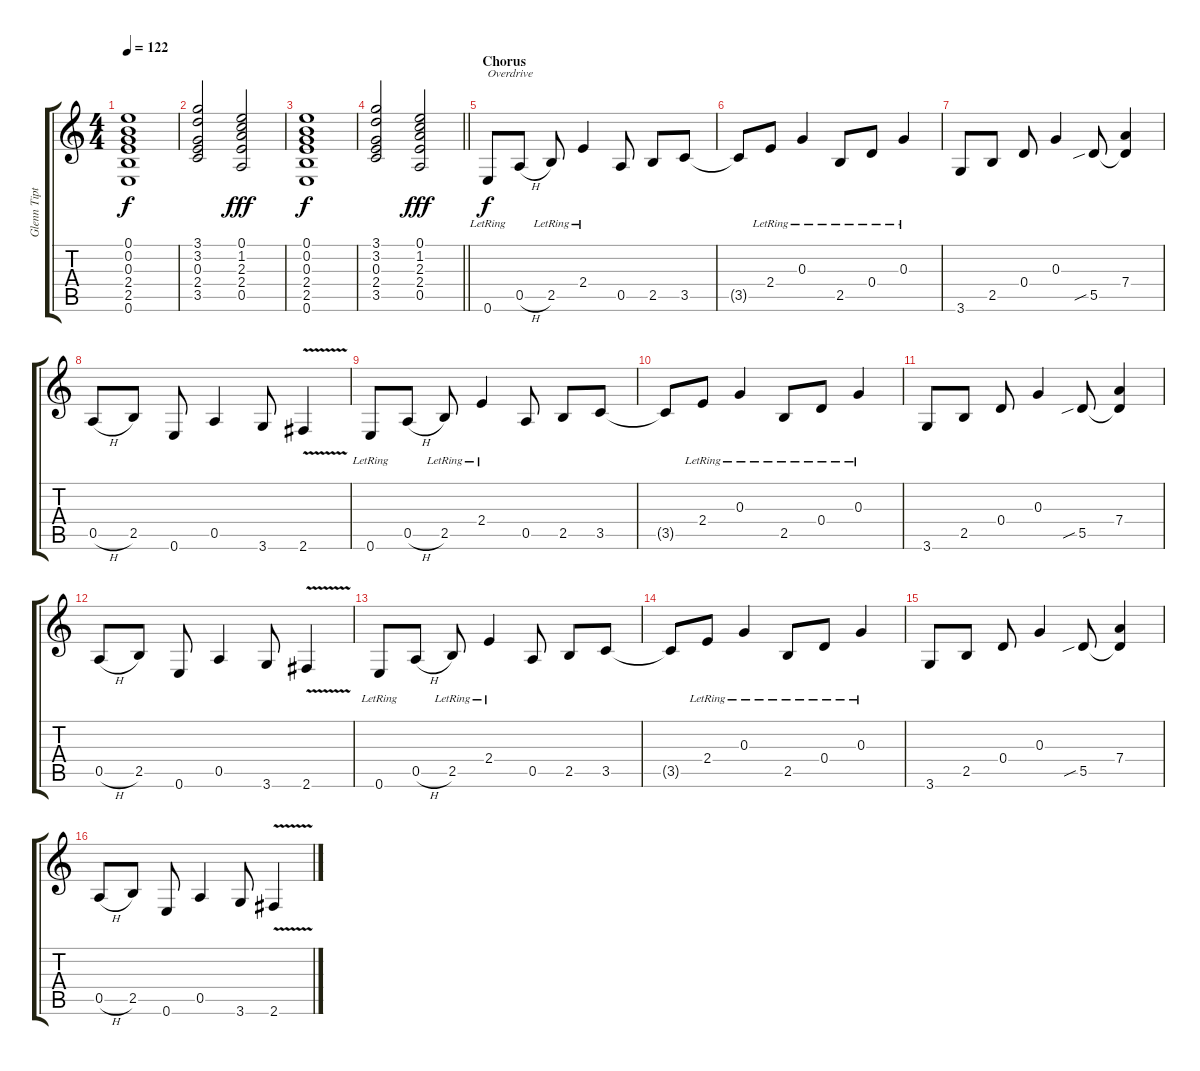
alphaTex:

\track ("Glenn Tipton" "Glenn Tipt") {instrument overdrivenguitar}
\staff {score tabs}
\tuning (E4 B3 G3 D3 A2 E2) {hide}
\ts (4 4)
\tempo 122
\clef g2
\ks c
(0.1 0.2 0.3 2.4 2.5 0.6).1{dy f} |
(3.1 3.2 0.3 2.4 3.5).2 (0.1 1.2 2.3 2.4 0.5).2{dy fff} |
(0.1 0.2 0.3 2.4 2.5 0.6).1{dy f} |
\barLineRight lightlight
(3.1 3.2 0.3 2.4 3.5).2 (0.1 1.2 2.3 2.4 0.5).2{dy fff} |
\section ("" "Chorus")
0.6{lr}.8{txt "Overdrive" dy f volume 14 instrument overdrivenguitar} 0.5{h}.8 2.5{lr}.8 2.4{lr}.4 0.5.8 2.5.8 3.5.8 |
3.5{t}.8 2.4{lr}.8 0.3{lr}.4 2.5{lr}.8 0.4{lr}.8 0.3{lr}.4 |
3.6.8 2.5.8 0.4.8 0.3.4 5.5{sib}.8 (7.4 5.5{t}).4 |
0.5{h}.8 2.5.8 0.6.8 0.5.4 3.6.8 2.6{v}.4 |
0.6{lr}.8 0.5{h}.8 2.5{lr}.8 2.4{lr}.4 0.5.8 2.5.8 3.5.8 |
3.5{t}.8 2.4{lr}.8 0.3{lr}.4 2.5{lr}.8 0.4{lr}.8 0.3{lr}.4 |
3.6.8 2.5.8 0.4.8 0.3.4 5.5{sib}.8 (7.4 5.5{t}).4 |
0.5{h}.8 2.5.8 0.6.8 0.5.4 3.6.8 2.6{v}.4 |
0.6{lr}.8 0.5{h}.8 2.5{lr}.8 2.4{lr}.4 0.5.8 2.5.8 3.5.8 |
3.5{t}.8 2.4{lr}.8 0.3{lr}.4 2.5{lr}.8 0.4{lr}.8 0.3{lr}.4 |
3.6.8 2.5.8 0.4.8 0.3.4 5.5{sib}.8 (7.4 5.5{t}).4 |
0.5{h}.8 2.5.8 0.6.8 0.5.4 3.6.8 2.6{v}.4
